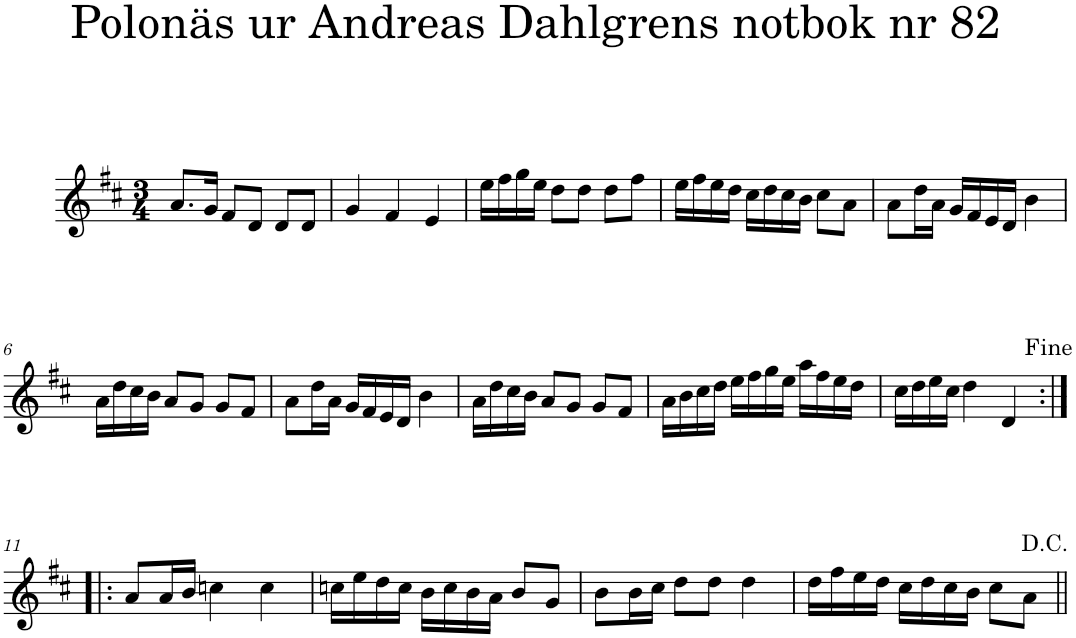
**kern
*part1
*staff1
*I"Piano
*I'Pno
*clefG2
*k[f#c#]
*b:
*M3/4
=1
8.a/L
16g/Jk
8f#/L
8d/J
8d/L
8d/J
=2
4g/
4f#/
4e/
=3
16ee\LL
16ff#\
16gg\
16ee\JJ
8dd\L
8dd\J
8dd\L
8ff#\J
=4
16ee\LL
16ff#\
16ee\
16dd\JJ
16cc#\LL
16dd\
16cc#\
16b\JJ
8cc#\L
8a\J
=5
8a\L
16dd\L
16a\JJ
16g/LL
16f#/
16e/
16d/JJ
4b\
!!LO:LB:g=z
=6
16a\LL
16dd\
16cc#\
16b\JJ
8a/L
8g/J
8g/L
8f#/J
=7
8a\L
16dd\L
16a\JJ
16g/LL
16f#/
16e/
16d/JJ
4b\
=8
16a\LL
16dd\
16cc#\
16b\JJ
8a/L
8g/J
8g/L
8f#/J
=9
16a\LL
16b\
16cc#\
16dd\JJ
16ee\LL
16ff#\
16gg\
16ee\JJ
16aa\LL
16ff#\
16ee\
16dd\JJ
=10
16cc#\LL
16dd\
16ee\
16cc#\JJ
4dd\
4d/
!!LO:LB:g=z
=11:|!|:
8a/L
16a/L
16b/JJ
4ccn\
4cc\
=12
16ccn\LL
16ee\
16dd\
16cc\JJ
16b\LL
16cc\
16b\
16a\JJ
8b/L
8g/J
=13
8b\L
16b\L
16cc#\JJ
8dd\L
8dd\J
4dd\
=14
16dd\LL
16ff#\
16ee\
16dd\JJ
16cc#\LL
16dd\
16cc#\
16b\JJ
8cc#\L
8a\J
=||
*-
